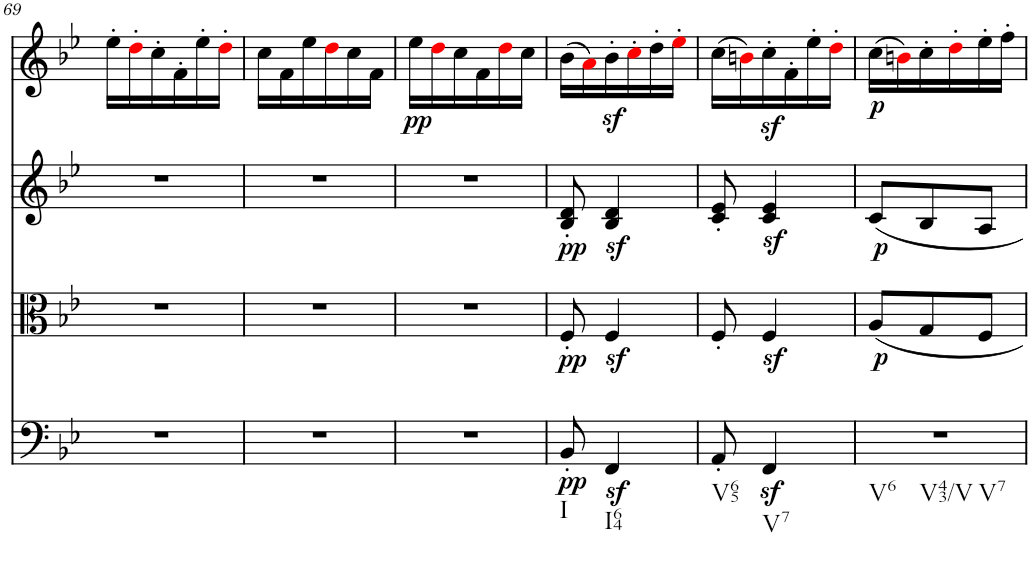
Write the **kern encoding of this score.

**kern	**dynam	**kern	**dynam	**kern	**dynam	**kern	**dynam
*part4	*part4	*part3	*part3	*part2	*part2	*part1	*part1
*staff4	*staff4	*staff3	*staff3	*staff2	*staff2	*staff1	*staff1
*I"Violoncello	*	*I"Viola	*	*I"Violin II	*	*I"Violin I	*
*I'Vc	*	*I'Vla	*	*I'Vln	*	*I'Vln	*
!!LO:PB:g=z
*clefF4	*	*clefC3	*	*clefG2	*	*clefG2	*
*k[b-e-]	*	*k[b-e-]	*	*k[b-e-]	*	*k[b-e-]	*
*M3/8	*	*M3/8	*	*M3/8	*	*M3/8	*
=69	=69	=69	=69	=69	=69	=69	=69
4.r	.	4.r	.	4.r	.	16ee-'\LL	.
.	.	.	.	.	.	16dd'i\	.
.	.	.	.	.	.	16cc'\	.
.	.	.	.	.	.	16f'\	.
.	.	.	.	.	.	16ee-'\	.
.	.	.	.	.	.	16dd'i\JJ	.
=70	=70	=70	=70	=70	=70	=70	=70
4.r	.	4.r	.	4.r	.	16cc\LL	.
.	.	.	.	.	.	16f\	.
.	.	.	.	.	.	16ee-\	.
.	.	.	.	.	.	16ddi\	.
.	.	.	.	.	.	16cc\	.
.	.	.	.	.	.	16f\JJ	.
=71	=71	=71	=71	=71	=71	=71	=71
!	!	!	!	!	!	!	!LO:DY:b
4.r	.	4.r	.	4.r	.	16ee-\LL	pp
.	.	.	.	.	.	16ddi\	.
.	.	.	.	.	.	16cc\	.
.	.	.	.	.	.	16f\	.
.	.	.	.	.	.	16ddi\	.
.	.	.	.	.	.	16cc\JJ	.
=72	=72	=72	=72	=72	=72	=72	=72
!LO:TX:b:t=I	!	!	!	!	!	!	!
!	!LO:DY:b	!	!LO:DY:b	!	!LO:DY:b	!	!
8BB-'/	pp	8F'/	pp	8B-/' 8d/'	pp	(16b-\LL	.
.	.	.	.	.	.	16ai\)	.
!LO:TX:b:t=I64	!	!	!	!	!	!	!
4FFz</	.	4Fz</	.	4B-/z< 4d/z<	.	16b-z<'\	.
.	.	.	.	.	.	16cc'i\	.
.	.	.	.	.	.	16dd'\	.
.	.	.	.	.	.	16ee-'i\JJ	.
=73	=73	=73	=73	=73	=73	=73	=73
!LO:TX:b:t=V65	!	!	!	!	!	!	!
8AA'/	.	8F'/	.	8c/' 8e-/'	.	(16cc\LL	.
.	.	.	.	.	.	16bni\)	.
!LO:TX:b:t=V7	!	!	!	!	!	!	!
4FFz</	.	4Fz</	.	4c/z< 4e-/z<	.	16ccz<'\	.
.	.	.	.	.	.	16f'\	.
.	.	.	.	.	.	16ee-'\	.
.	.	.	.	.	.	16dd'i\JJ	.
=74	=74	=74	=74	=74	=74	=74	=74
!LO:TX:b:t=V6	!	!	!	!	!	!	!
!LO:TX:b:t=V43/V	!	!	!	!	!	!	!
!LO:TX:b:t=V7	!	!	!	!	!	!	!
!	!	!	!LO:DY:b	!	!LO:DY:b	!	!LO:DY:b
4.r	.	8A/L	p	8c/L	p	(16cc\LL	p
.	.	.	.	.	.	16bni\)	.
.	.	8G/	.	8B-/	.	16cc'\	.
.	.	.	.	.	.	16dd'i\	.
.	.	8F/J	.	8A/J	.	16ee-'\	.
.	.	.	.	.	.	16ff'\JJ	.
=	=	=	=	=	=	=	=
*-	*-	*-	*-	*-	*-	*-	*-
